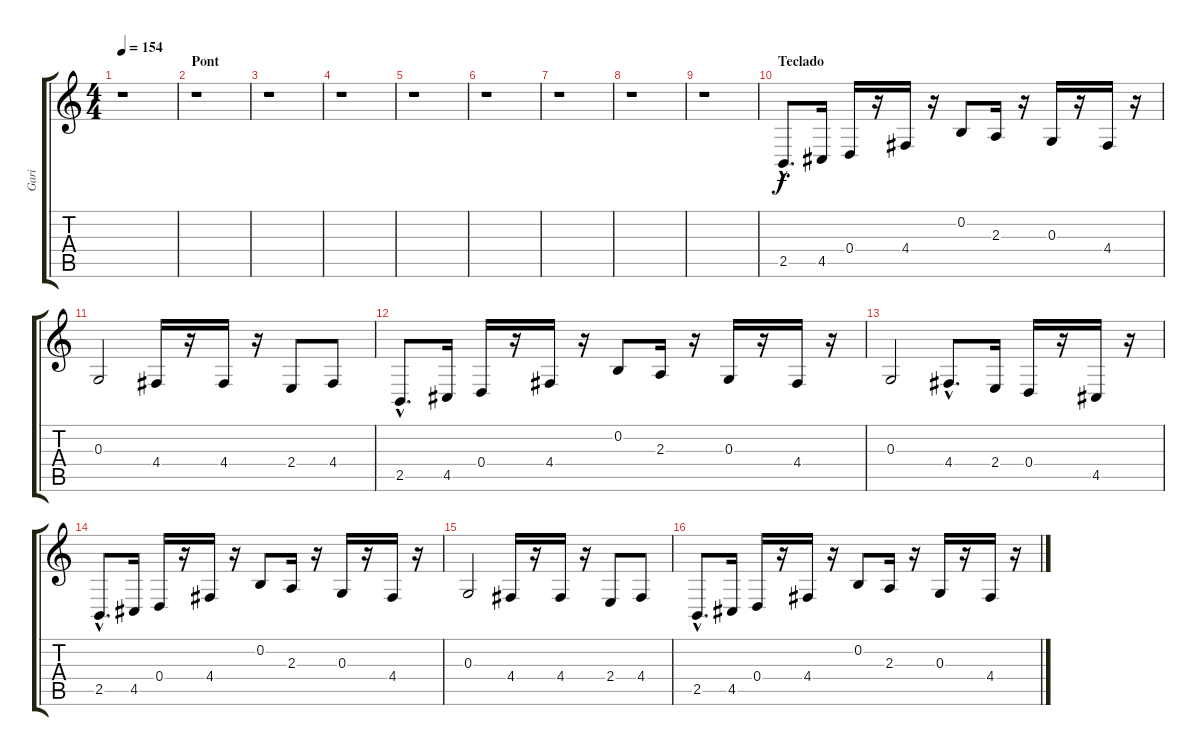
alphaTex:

\track ("Gari" "Gari") {instrument trombone}
\staff {score tabs}
\tuning (E4 B3 G3 D3 A2 E2) {hide}
\ts (4 4)
\tempo 154
\clef g2
\ks c
r.1{dy fff} |
\section ("" "Pont")
r.1 |
r.1 |
r.1 |
r.1 |
r.1 |
r.1 |
r.1 |
r.1 |
\section ("" "Teclado")
2.5{hac}.8{d dy f} 4.5.16 0.4.16 r.16 4.4.16 r.16 0.2.8 2.3.16 r.16 0.3.16 r.16 4.4.16 r.16 |
0.3.2 4.4.16 r.16 4.4.16 r.16 2.4.8 4.4.8 |
2.5{hac}.8{d} 4.5.16 0.4.16 r.16 4.4.16 r.16 0.2.8 2.3.16 r.16 0.3.16 r.16 4.4.16 r.16 |
0.3.2 4.4{hac}.8{d} 2.4.16 0.4.16 r.16 4.5.16 r.16 |
2.5{hac}.8{d} 4.5.16 0.4.16 r.16 4.4.16 r.16 0.2.8 2.3.16 r.16 0.3.16 r.16 4.4.16 r.16 |
0.3.2 4.4.16 r.16 4.4.16 r.16 2.4.8 4.4.8 |
2.5{hac}.8{d} 4.5.16 0.4.16 r.16 4.4.16 r.16 0.2.8 2.3.16 r.16 0.3.16 r.16 4.4.16 r.16
